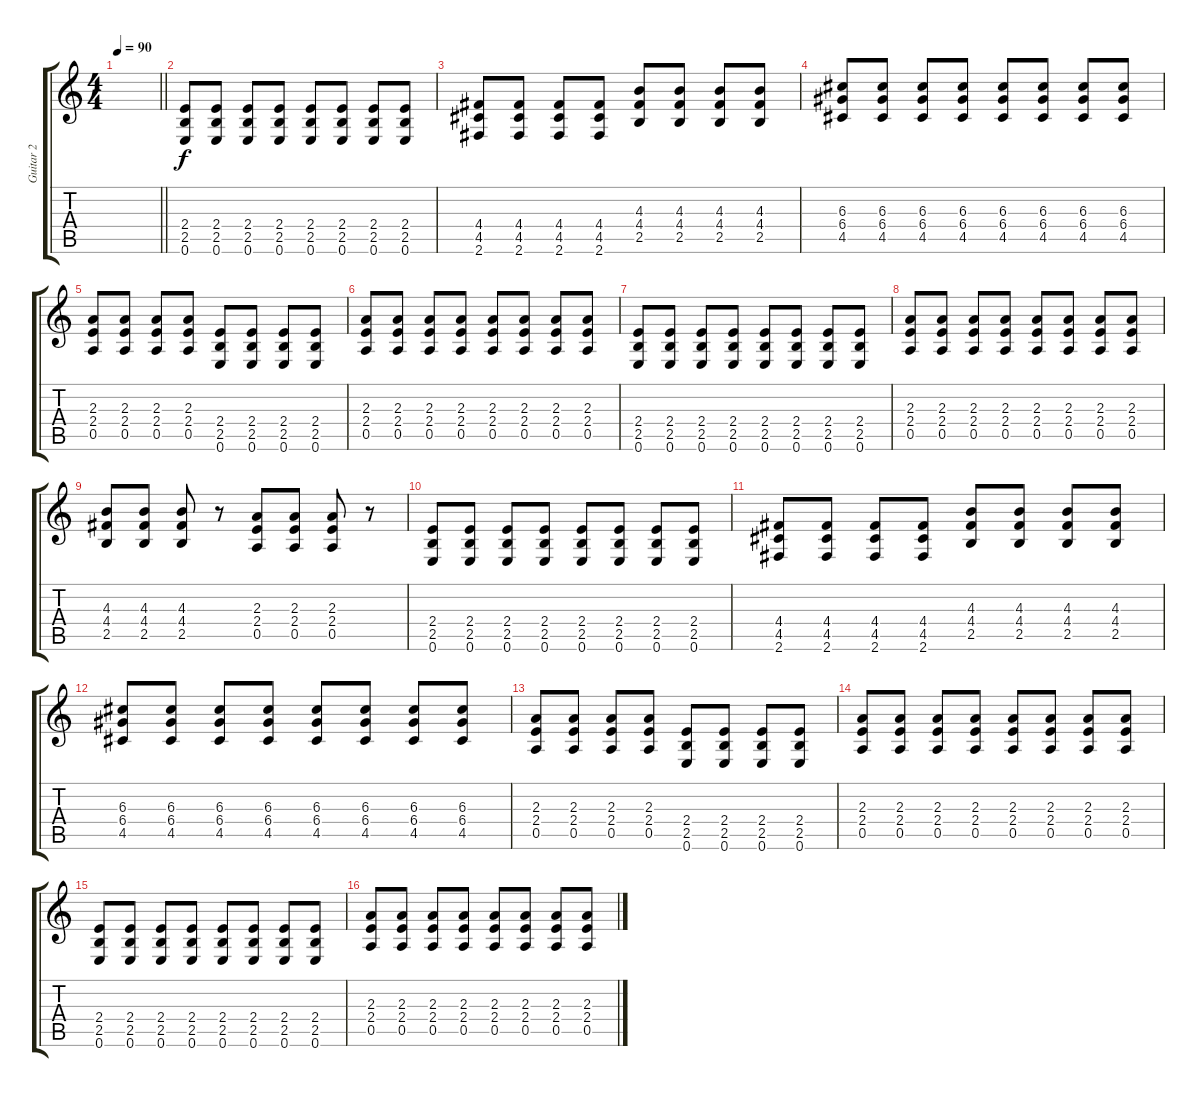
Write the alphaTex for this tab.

\track ("Guitar 2" "Guitar 2") {instrument overdrivenguitar}
\staff {score tabs}
\tuning (E4 B3 G3 D3 A2 E2) {hide}
\ts (4 4)
\tempo 90
\clef g2
\barLineRight lightlight
\ks c
|
(2.4 2.5 0.6).8 (2.4 2.5 0.6).8 (2.4 2.5 0.6).8 (2.4 2.5 0.6).8 (2.4 2.5 0.6).8 (2.4 2.5 0.6).8 (2.4 2.5 0.6).8 (2.4 2.5 0.6).8 |
(4.4 4.5 2.6).8 (4.4 4.5 2.6).8 (4.4 4.5 2.6).8 (4.4 4.5 2.6).8 (4.3 4.4 2.5).8 (4.3 4.4 2.5).8 (4.3 4.4 2.5).8 (4.3 4.4 2.5).8 |
(6.3 6.4 4.5).8 (6.3 6.4 4.5).8 (6.3 6.4 4.5).8 (6.3 6.4 4.5).8 (6.3 6.4 4.5).8 (6.3 6.4 4.5).8 (6.3 6.4 4.5).8 (6.3 6.4 4.5).8 |
(2.3 2.4 0.5).8 (2.3 2.4 0.5).8 (2.3 2.4 0.5).8 (2.3 2.4 0.5).8 (2.4 2.5 0.6).8 (2.4 2.5 0.6).8 (2.4 2.5 0.6).8 (2.4 2.5 0.6).8 |
(2.3 2.4 0.5).8 (2.3 2.4 0.5).8 (2.3 2.4 0.5).8 (2.3 2.4 0.5).8 (2.3 2.4 0.5).8 (2.3 2.4 0.5).8 (2.3 2.4 0.5).8 (2.3 2.4 0.5).8 |
(2.4 2.5 0.6).8 (2.4 2.5 0.6).8 (2.4 2.5 0.6).8 (2.4 2.5 0.6).8 (2.4 2.5 0.6).8 (2.4 2.5 0.6).8 (2.4 2.5 0.6).8 (2.4 2.5 0.6).8 |
(2.3 2.4 0.5).8 (2.3 2.4 0.5).8 (2.3 2.4 0.5).8 (2.3 2.4 0.5).8 (2.3 2.4 0.5).8 (2.3 2.4 0.5).8 (2.3 2.4 0.5).8 (2.3 2.4 0.5).8 |
(4.3 4.4 2.5).8 (4.3 4.4 2.5).8 (4.3 4.4 2.5).8 r.8 (2.3 2.4 0.5).8 (2.3 2.4 0.5).8 (2.3 2.4 0.5).8 r.8 |
(2.4 2.5 0.6).8 (2.4 2.5 0.6).8 (2.4 2.5 0.6).8 (2.4 2.5 0.6).8 (2.4 2.5 0.6).8 (2.4 2.5 0.6).8 (2.4 2.5 0.6).8 (2.4 2.5 0.6).8 |
(4.4 4.5 2.6).8 (4.4 4.5 2.6).8 (4.4 4.5 2.6).8 (4.4 4.5 2.6).8 (4.3 4.4 2.5).8 (4.3 4.4 2.5).8 (4.3 4.4 2.5).8 (4.3 4.4 2.5).8 |
(6.3 6.4 4.5).8 (6.3 6.4 4.5).8 (6.3 6.4 4.5).8 (6.3 6.4 4.5).8 (6.3 6.4 4.5).8 (6.3 6.4 4.5).8 (6.3 6.4 4.5).8 (6.3 6.4 4.5).8 |
(2.3 2.4 0.5).8 (2.3 2.4 0.5).8 (2.3 2.4 0.5).8 (2.3 2.4 0.5).8 (2.4 2.5 0.6).8 (2.4 2.5 0.6).8 (2.4 2.5 0.6).8 (2.4 2.5 0.6).8 |
(2.3 2.4 0.5).8 (2.3 2.4 0.5).8 (2.3 2.4 0.5).8 (2.3 2.4 0.5).8 (2.3 2.4 0.5).8 (2.3 2.4 0.5).8 (2.3 2.4 0.5).8 (2.3 2.4 0.5).8 |
(2.4 2.5 0.6).8 (2.4 2.5 0.6).8 (2.4 2.5 0.6).8 (2.4 2.5 0.6).8 (2.4 2.5 0.6).8 (2.4 2.5 0.6).8 (2.4 2.5 0.6).8 (2.4 2.5 0.6).8 |
(2.3 2.4 0.5).8 (2.3 2.4 0.5).8 (2.3 2.4 0.5).8 (2.3 2.4 0.5).8 (2.3 2.4 0.5).8 (2.3 2.4 0.5).8 (2.3 2.4 0.5).8 (2.3 2.4 0.5).8
